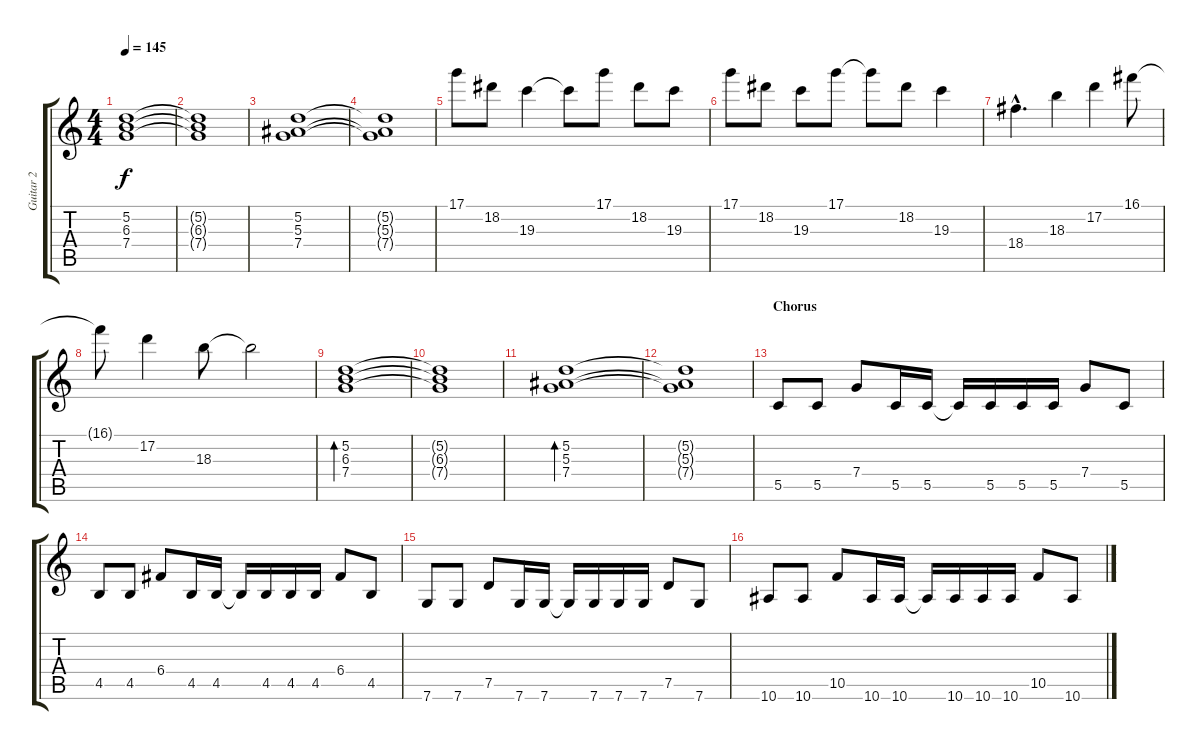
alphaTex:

\track ("Guitar 2" "Guitar 2") {instrument distortionguitar}
\staff {score tabs}
\tuning (D4 A3 F3 C3 G2 C2) {hide}
\ts (4 4)
\tempo 145
\clef g2
\ks c
(5.2 6.3 7.4).1{dy f} |
(5.2{t} 6.3{t} 7.4{t}).1 |
(5.2 5.3 7.4).1 |
(5.2{t} 5.3{t} 7.4{t}).1 |
17.1.8{volume 10 balance 0 instrument acousticguitarsteel} 18.2.8 19.3.4 19.3{t}.8 17.1.8 18.2.8 19.3.8 |
17.1.8 18.2.8 19.3.8 17.1.8 17.1{t}.8 18.2.8 19.3.4 |
18.4{hac}.4{d} 18.3.4 17.2.4 16.1.8 |
16.1{t}.8 17.2.4 18.3.8 18.3{t}.2 |
(5.2 6.3 7.4).1{bd 480} |
(5.2{t} 6.3{t} 7.4{t}).1 |
(5.2 5.3 7.4).1{bd 480} |
(5.2{t} 5.3{t} 7.4{t}).1 |
\section ("" "Chorus")
5.5.8{balance 16 instrument distortionguitar} 5.5.8 7.4.8 5.5.16 5.5.16 5.5{t}.16 5.5.16 5.5.16 5.5.16 7.4.8 5.5.8 |
4.5.8 4.5.8 6.4.8 4.5.16 4.5.16 4.5{t}.16 4.5.16 4.5.16 4.5.16 6.4.8 4.5.8 |
7.6.8 7.6.8 7.5.8 7.6.16 7.6.16 7.6{t}.16 7.6.16 7.6.16 7.6.16 7.5.8 7.6.8 |
10.6.8 10.6.8 10.5.8 10.6.16 10.6.16 10.6{t}.16 10.6.16 10.6.16 10.6.16 10.5.8 10.6.8
